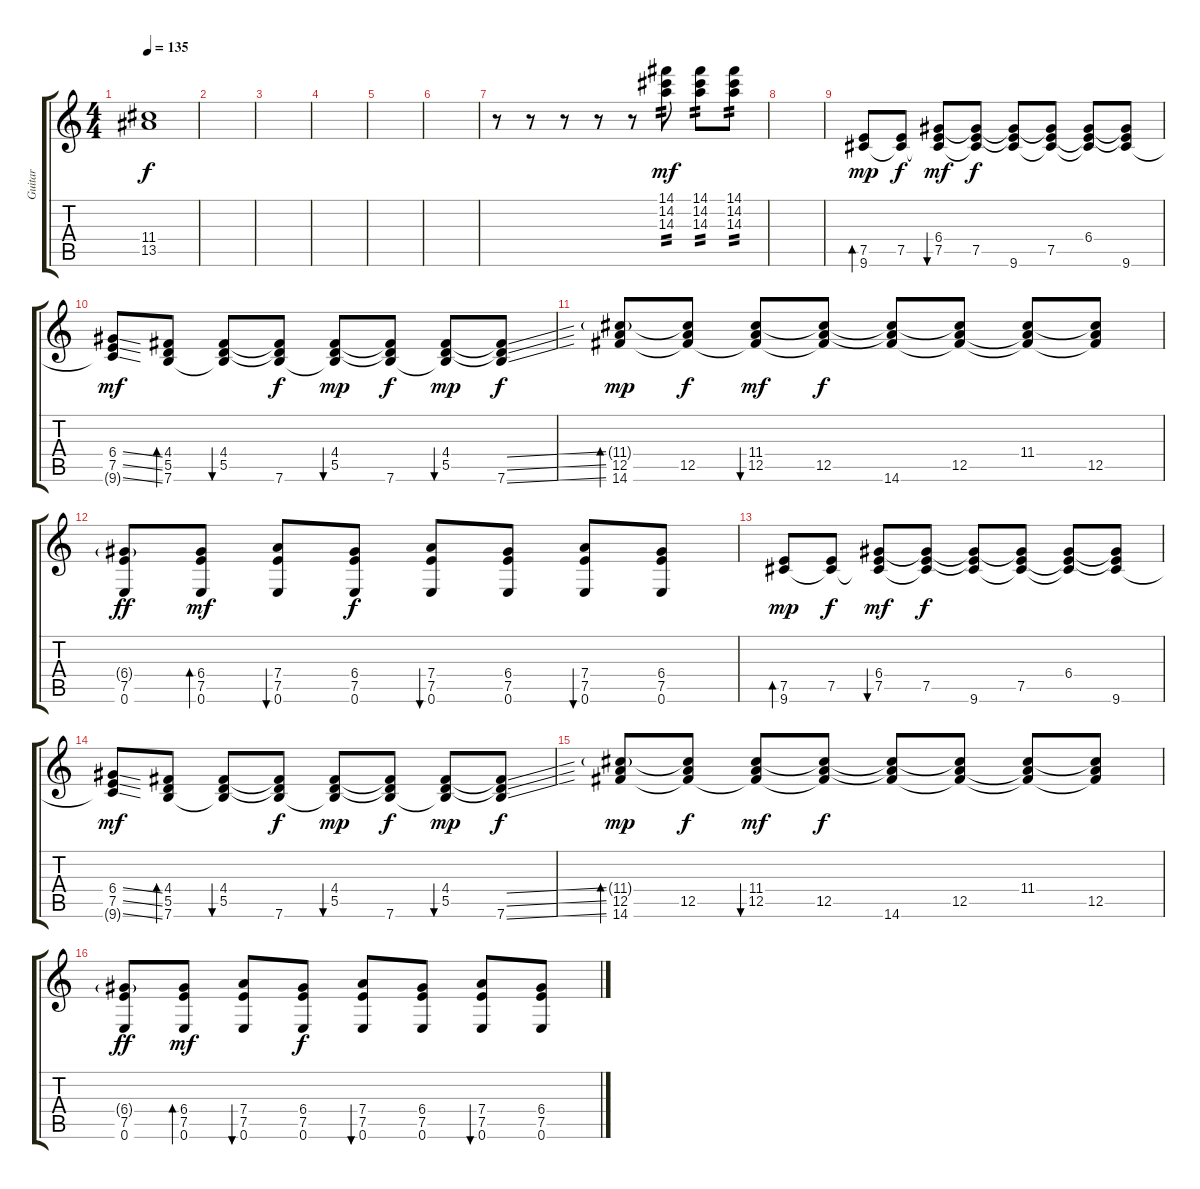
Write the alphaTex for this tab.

\track ("Guitar" "Guitar") {instrument acousticguitarsteel}
\staff {score tabs}
\tuning (E4 B3 G3 D3 A2 E2) {hide}
\ts (4 4)
\tempo 135
\clef g2
\ks c
(11.4{t} 13.5{t}).1{dy f} |
|
|
|
|
|
r.8 r.8 r.8 r.8 r.8 (14.1 14.2 14.3).8{tp 2 dy mf} (14.1 14.2 14.3).8{tp 2} (14.1 14.2 14.3).8{tp 2} |
|
(7.5 9.6).8{bd 60 dy mp} (7.5 9.6{t}).8{dy f} (6.4 7.5 9.6{t}).8{bu 60 dy mf} (6.4{t} 7.5 9.6{t}).8{dy f} (6.4{t} 7.5{t} 9.6).8 (6.4{t} 7.5 9.6{t}).8 (6.4 7.5{t} 9.6{t}).8 (6.4{t} 7.5{t} 9.6).8 |
(6.4{ss} 7.5{ss} 9.6{ss t}).8{dy mf} (4.4 5.5 7.6).8{bd 60} (4.4 5.5 7.6{t}).8{bu 60} (4.4{t} 5.5{t} 7.6).8{dy f} (4.4 5.5 7.6{t}).8{bu 60 dy mp} (4.4{t} 5.5{t} 7.6).8{dy f} (4.4 5.5 7.6{t}).8{bu 60 dy mp} (4.4{ss t} 5.5{ss t} 7.6{ss}).8{dy f} |
(11.4{g} 12.5 14.6).8{bd 60 dy mp} (11.4{t} 12.5 14.6{t}).8{dy f} (11.4 12.5 14.6{t}).8{bu 60 dy mf} (11.4{t} 12.5 14.6{t}).8{dy f} (11.4{t} 12.5{t} 14.6).8 (11.4{t} 12.5 14.6{t}).8 (11.4 12.5{t} 14.6{t}).8 (11.4{t} 12.5 14.6{t}).8 |
(6.4{g} 7.5 0.6).8{dy ff} (6.4 7.5 0.6).8{bd 60 dy mf} (7.4 7.5 0.6).8{bu 60} (6.4 7.5 0.6).8{dy f} (7.4 7.5 0.6).8{bu 60} (6.4 7.5 0.6).8 (7.4 7.5 0.6).8{bu 60} (6.4 7.5 0.6).8 |
(7.5 9.6).8{bd 60 dy mp} (7.5 9.6{t}).8{dy f} (6.4 7.5 9.6{t}).8{bu 60 dy mf} (6.4{t} 7.5 9.6{t}).8{dy f} (6.4{t} 7.5{t} 9.6).8 (6.4{t} 7.5 9.6{t}).8 (6.4 7.5{t} 9.6{t}).8 (6.4{t} 7.5{t} 9.6).8 |
(6.4{ss} 7.5{ss} 9.6{ss t}).8{dy mf} (4.4 5.5 7.6).8{bd 60} (4.4 5.5 7.6{t}).8{bu 60} (4.4{t} 5.5{t} 7.6).8{dy f} (4.4 5.5 7.6{t}).8{bu 60 dy mp} (4.4{t} 5.5{t} 7.6).8{dy f} (4.4 5.5 7.6{t}).8{bu 60 dy mp} (4.4{ss t} 5.5{ss t} 7.6{ss}).8{dy f} |
(11.4{g} 12.5 14.6).8{bd 60 dy mp} (11.4{t} 12.5 14.6{t}).8{dy f} (11.4 12.5 14.6{t}).8{bu 60 dy mf} (11.4{t} 12.5 14.6{t}).8{dy f} (11.4{t} 12.5{t} 14.6).8 (11.4{t} 12.5 14.6{t}).8 (11.4 12.5{t} 14.6{t}).8 (11.4{t} 12.5 14.6{t}).8 |
(6.4{g} 7.5 0.6).8{dy ff} (6.4 7.5 0.6).8{bd 60 dy mf} (7.4 7.5 0.6).8{bu 60} (6.4 7.5 0.6).8{dy f} (7.4 7.5 0.6).8{bu 60} (6.4 7.5 0.6).8 (7.4 7.5 0.6).8{bu 60} (6.4 7.5 0.6).8
